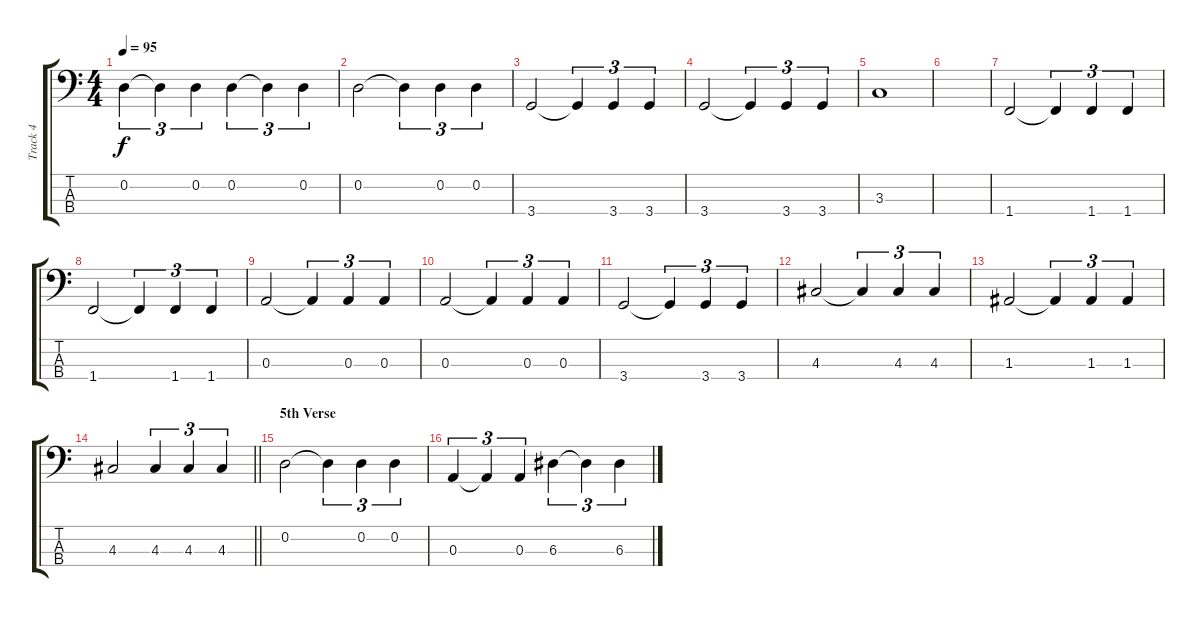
\track ("Track 4" "Track 4") {instrument electricbassfinger}
\staff {score tabs}
\tuning (G2 D2 A1 E1) {hide}
\ts (4 4)
\tempo 95
\clef f4
\ks c
0.2.4{tu (3 2) dy f} 0.2{t}.4{tu (3 2)} 0.2.4{tu (3 2)} 0.2.4{tu (3 2)} 0.2{t}.4{tu (3 2)} 0.2.4{tu (3 2)} |
0.2.2 0.2{t}.4{tu (3 2)} 0.2.4{tu (3 2)} 0.2.4{tu (3 2)} |
3.4.2 3.4{t}.4{tu (3 2)} 3.4.4{tu (3 2)} 3.4.4{tu (3 2)} |
3.4.2 3.4{t}.4{tu (3 2)} 3.4.4{tu (3 2)} 3.4.4{tu (3 2)} |
3.3.1 |
|
1.4.2 1.4{t}.4{tu (3 2)} 1.4.4{tu (3 2)} 1.4.4{tu (3 2)} |
1.4.2 1.4{t}.4{tu (3 2)} 1.4.4{tu (3 2)} 1.4.4{tu (3 2)} |
0.3.2 0.3{t}.4{tu (3 2)} 0.3.4{tu (3 2)} 0.3.4{tu (3 2)} |
0.3.2 0.3{t}.4{tu (3 2)} 0.3.4{tu (3 2)} 0.3.4{tu (3 2)} |
3.4.2 3.4{t}.4{tu (3 2)} 3.4.4{tu (3 2)} 3.4.4{tu (3 2)} |
4.3.2 4.3{t}.4{tu (3 2)} 4.3.4{tu (3 2)} 4.3.4{tu (3 2)} |
1.3.2 1.3{t}.4{tu (3 2)} 1.3.4{tu (3 2)} 1.3.4{tu (3 2)} |
\barLineRight lightlight
4.3.2 4.3.4{tu (3 2)} 4.3.4{tu (3 2)} 4.3.4{tu (3 2)} |
\section ("" "5th Verse")
0.2.2 0.2{t}.4{tu (3 2)} 0.2.4{tu (3 2)} 0.2.4{tu (3 2)} |
0.3.4{tu (3 2)} 0.3{t}.4{tu (3 2)} 0.3.4{tu (3 2)} 6.3.4{tu (3 2)} 6.3{t}.4{tu (3 2)} 6.3.4{tu (3 2)}
